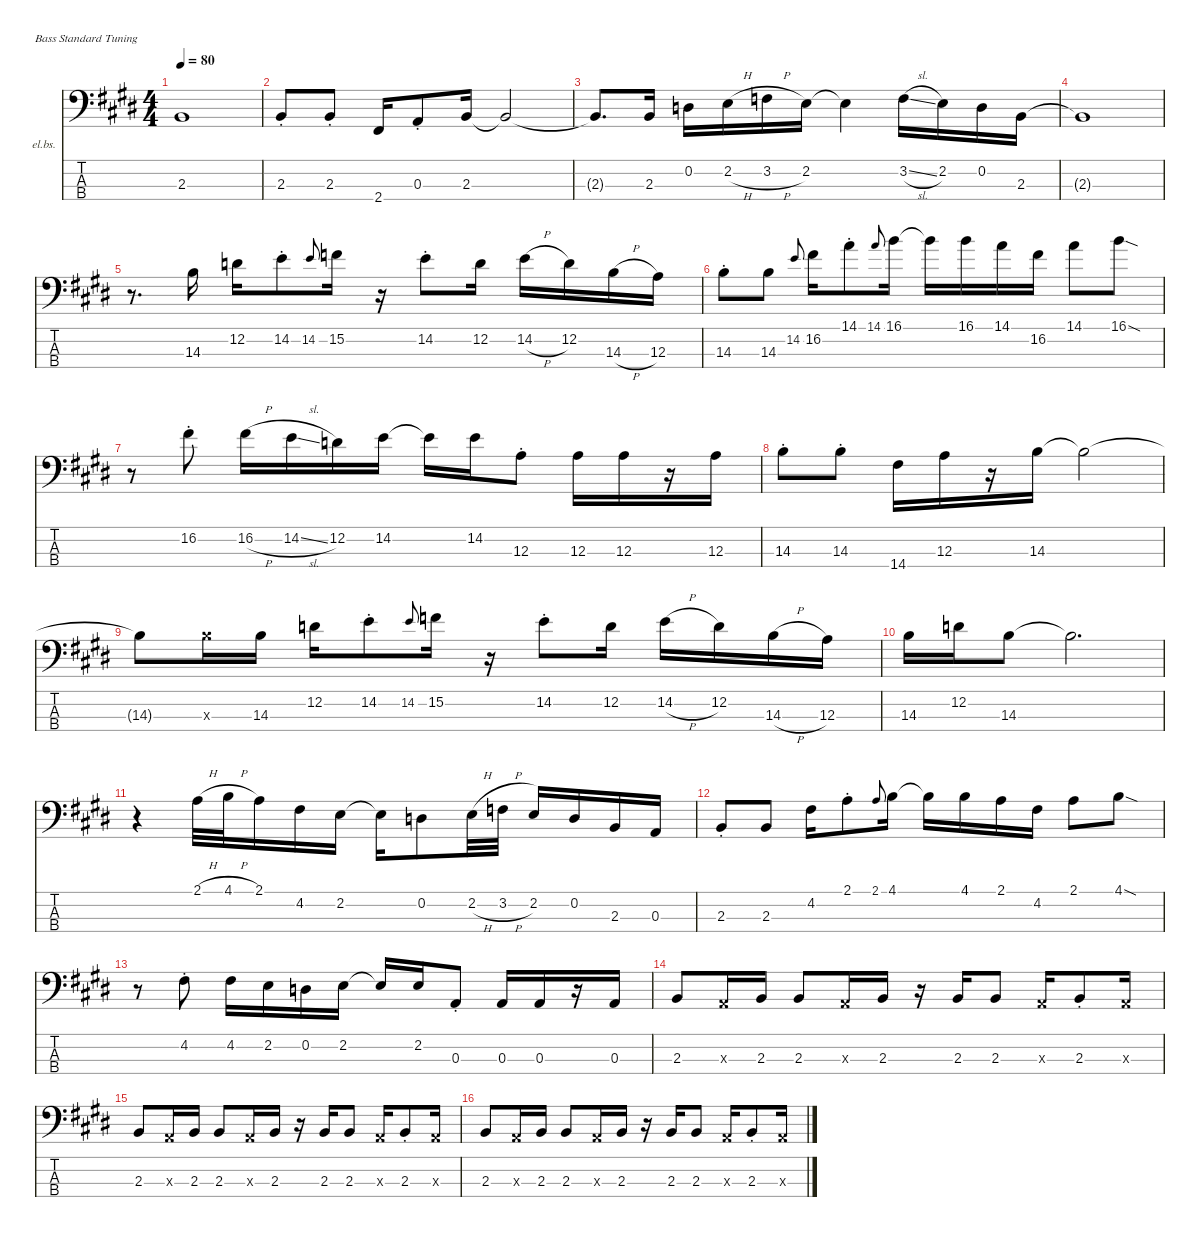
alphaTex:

\defaultSystemsLayout 4
\hideDynamics
\bracketExtendMode nobrackets
\firstSystemTrackNameOrientation horizontal
\otherSystemsTrackNameOrientation horizontal
\track ("Electric Bass" "el.bs.") {instrument electricbassfinger}
\staff {score tabs}
\tuning (G2 D2 A1 E1)
\ts (4 4)
\tempo 80
\clef f4
\ks e
2.3{t acc forcenatural}.1{dy mf beam Up} |
2.3{st acc forcenatural}.8{beam Up} 2.3{st acc forcenatural}.8{beam Up} 2.4{acc #}.16{beam Up} 0.3{st acc forcenatural}.8{beam Up} 2.3{acc forcenatural}.16{beam Up} 2.3{t acc forcenatural}.2{beam Up} |
2.3{t acc forcenatural}.8{d beam Up} 2.3{acc forcenatural}.16{beam Up} 0.2{acc forcenatural}.16{beam Down} 2.2{h acc forcenatural}.16{beam Down} 3.2{h acc forcenatural}.16{beam Down} 2.2{acc forcenatural}.16{beam Down} 2.2{t acc forcenatural}.4{beam Down} 3.2{sl acc forcenatural}.16{beam Down} 2.2{acc forcenatural}.16{beam Down} 0.2{acc forcenatural}.16{beam Down} 2.3{acc forcenatural}.16{beam Down} |
2.3{t acc forcenatural}.1{beam Up} |
r.8{d beam Down} 14.3{acc forcenatural}.16{beam Down} 12.2{acc forcenatural}.16{beam Down} 14.2{st acc forcenatural}.8{beam Down} 14.2{acc forcenatural}.8{gr onbeat beam Up} 15.2{acc forcenatural}.16{beam Down} r.16{beam Down} 14.2{st acc forcenatural}.8{beam Down} 12.2{acc forcenatural}.16{beam Down} 14.2{h acc forcenatural}.16{beam Down} 12.2{acc forcenatural}.16{beam Down} 14.3{h acc forcenatural}.16{beam Down} 12.3{acc forcenatural}.16{beam Down} |
14.3{st acc forcenatural}.8{beam Down} 14.3{acc forcenatural}.8{beam Down} 14.2{acc forcenatural}.8{gr onbeat beam Up} 16.2{acc #}.16{beam Down} 14.1{st acc forcenatural}.8{beam Down} 14.1{acc forcenatural}.8{gr onbeat beam Up} 16.1{acc forcenatural}.16{beam Down} 16.1{t acc forcenatural}.16{beam Down} 16.1{acc forcenatural}.16{beam Down} 14.1{acc forcenatural}.16{beam Down} 16.2{acc #}.16{beam Down} 14.1{acc forcenatural}.8{beam Down} 16.1{sod acc forcenatural}.8{beam Down} |
r.8{beam Down} 16.2{st acc #}.8{beam Down} 16.2{h acc #}.16{beam Down} 14.2{sl acc forcenatural}.16{beam Down} 12.2{acc forcenatural}.16{beam Down} 14.2{acc forcenatural}.16{beam Down} 14.2{t acc forcenatural}.16{beam Down} 14.2{acc forcenatural}.16{beam Down} 12.3{st acc forcenatural}.8{beam Down} 12.3{acc forcenatural}.16{beam Down} 12.3{acc forcenatural}.16{beam Down} r.16{beam Down} 12.3{acc forcenatural}.16{beam Down} |
14.3{st acc forcenatural}.8{beam Down} 14.3{st acc forcenatural}.8{beam Down} 14.4{acc #}.16{beam Down} 12.3{acc forcenatural}.16{beam Down} r.16{beam Down} 14.3{acc forcenatural}.16{beam Down} 14.3{t acc forcenatural}.2{beam Down} |
14.3{t acc forcenatural}.8{beam Down} 14.3{x acc forcenatural}.16{beam Down} 14.3{acc forcenatural}.16{beam Down} 12.2{acc forcenatural}.16{beam Down} 14.2{st acc forcenatural}.8{beam Down} 14.2{acc forcenatural}.8{gr onbeat beam Up} 15.2{acc forcenatural}.16{beam Down} r.16{beam Down} 14.2{st acc forcenatural}.8{beam Down} 12.2{acc forcenatural}.16{beam Down} 14.2{h acc forcenatural}.16{beam Down} 12.2{acc forcenatural}.16{beam Down} 14.3{h acc forcenatural}.16{beam Down} 12.3{acc forcenatural}.16{beam Down} |
14.3{acc forcenatural}.16{beam Down} 12.2{acc forcenatural}.16{beam Down} 14.3{acc forcenatural}.8{beam Down} 14.3{t acc forcenatural}.2{d beam Down} |
r.4{beam Down} 2.1{h acc forcenatural}.32{beam Down} 4.1{h acc forcenatural}.32{beam Down} 2.1{acc forcenatural}.16{beam Down} 4.2{acc #}.16{beam Down} 2.2{acc forcenatural}.16{beam Down} 2.2{t acc forcenatural}.16{beam Down} 0.2{acc forcenatural}.8{beam Down} 2.2{h acc forcenatural}.32{beam Down} 3.2{h acc forcenatural}.32{beam Down} 2.2{acc forcenatural}.16{beam Up} 0.2{acc forcenatural}.16{beam Up} 2.3{acc forcenatural}.16{beam Up} 0.3{acc forcenatural}.16{beam Up} |
2.3{st acc forcenatural}.8{beam Up} 2.3{acc forcenatural}.8{beam Up} 4.2{acc #}.16{beam Down} 2.1{st acc forcenatural}.8{beam Down} 2.1{acc forcenatural}.8{gr onbeat beam Up} 4.1{acc forcenatural}.16{beam Down} 4.1{t acc forcenatural}.16{beam Down} 4.1{acc forcenatural}.16{beam Down} 2.1{acc forcenatural}.16{beam Down} 4.2{acc #}.16{beam Down} 2.1{acc forcenatural}.8{beam Down} 4.1{sod acc forcenatural}.8{beam Down} |
r.8{beam Down} 4.2{st acc #}.8{beam Down} 4.2{acc #}.16{beam Down} 2.2{acc forcenatural}.16{beam Down} 0.2{acc forcenatural}.16{beam Down} 2.2{acc forcenatural}.16{beam Down} 2.2{t acc forcenatural}.16{beam Up} 2.2{acc forcenatural}.16{beam Up} 0.3{st acc forcenatural}.8{beam Up} 0.3{acc forcenatural}.16{beam Up} 0.3{acc forcenatural}.16{beam Up} r.16{beam Up} 0.3{acc forcenatural}.16{beam Up} |
2.3{acc forcenatural}.8{beam Up} 0.3{x acc forcenatural}.16{beam Up} 2.3{acc forcenatural}.16{beam Up} 2.3{acc forcenatural}.8{beam Up} 0.3{x acc forcenatural}.16{beam Up} 2.3{acc forcenatural}.16{beam Up} r.16{beam Up} 2.3{acc forcenatural}.16{beam Up} 2.3{acc forcenatural}.8{beam Up} 0.3{x acc forcenatural}.16{beam Up} 2.3{st acc forcenatural}.8{beam Up} 0.3{x acc forcenatural}.16{beam Up} |
2.3{acc forcenatural}.8{beam Up} 0.3{x acc forcenatural}.16{beam Up} 2.3{acc forcenatural}.16{beam Up} 2.3{acc forcenatural}.8{beam Up} 0.3{x acc forcenatural}.16{beam Up} 2.3{acc forcenatural}.16{beam Up} r.16{beam Up} 2.3{acc forcenatural}.16{beam Up} 2.3{acc forcenatural}.8{beam Up} 0.3{x acc forcenatural}.16{beam Up} 2.3{st acc forcenatural}.8{beam Up} 0.3{x acc forcenatural}.16{beam Up} |
2.3{acc forcenatural}.8{beam Up} 0.3{x acc forcenatural}.16{beam Up} 2.3{acc forcenatural}.16{beam Up} 2.3{acc forcenatural}.8{beam Up} 0.3{x acc forcenatural}.16{beam Up} 2.3{acc forcenatural}.16{beam Up} r.16{beam Up} 2.3{acc forcenatural}.16{beam Up} 2.3{acc forcenatural}.8{beam Up} 0.3{x acc forcenatural}.16{beam Up} 2.3{st acc forcenatural}.8{beam Up} 0.3{x acc forcenatural}.16{beam Up}
